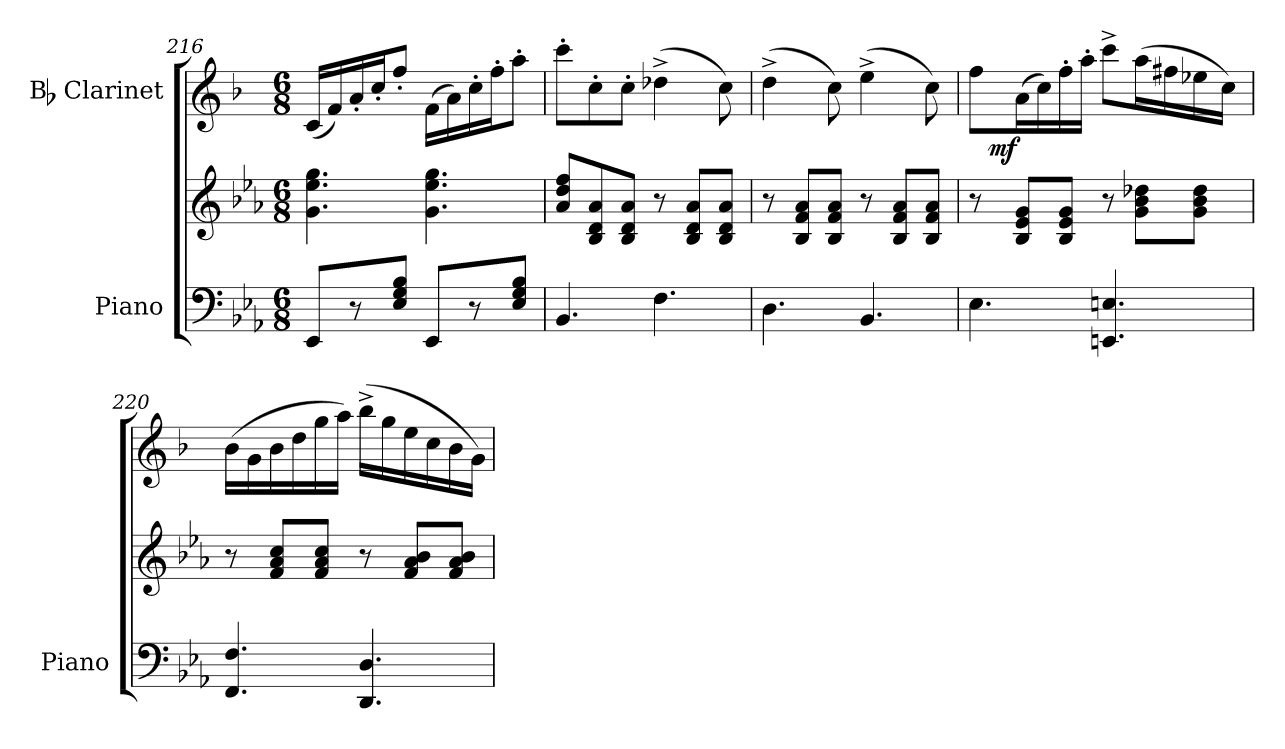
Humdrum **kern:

**kern	**kern	**kern	**dynam
*part2	*part2	*part1	*part1
*staff3	*staff2	*staff1	*staff1
*I"Piano	*	*I"Bb Clarinet	*
*I'Piano	*	*	*
*clefF4	*clefG2	*clefG2	*
*	*	*ITrd1c2	*
*k[b-e-a-]	*k[b-e-a-]	*k[b-e-a-]	*
*E-:	*E-:	*E-:	*
*M6/8	*M6/8	*M6/8	*
=216	=216	=216	=216
8EE-/L	4.g\ 4.ee-\ 4.gg\	(<16B-/LL	.
.	.	16e-/)	.
8r	.	16g'</	.
.	.	16b-'</J	.
8E-/ 8G/ 8B-/J	.	8ee-'</J	.
8EE-/L	4.g\ 4.ee-\ 4.gg\	(>16e-\LL	.
.	.	16g\)	.
8r	.	16b-'>\	.
.	.	16ee-'>\J	.
8E-/ 8G/ 8B-/J	.	8gg'>\J	.
=217	=217	=217	=217
4.BB-/	8a-/ 8dd/ 8ff/L	8bb-'>\L	.
.	8B-/ 8d/ 8a-/	8b-'>\	.
.	8B-/ 8d/ 8a-/J	8b-'>\J	.
4.F\	8r	(>4cc-X^>\	.
.	8B-/ 8d/ 8a-/L	.	.
.	8B-/ 8d/ 8a-/J	8b-\)	.
=218	=218	=218	=218
4.D\	8r	(>4cc^>\	.
.	8B-/ 8f/ 8a-/L	.	.
.	8B-/ 8f/ 8a-/J	8b-\)	.
4.BB-/	8r	(>4dd^>\	.
.	8B-/ 8f/ 8a-/L	.	.
.	8B-/ 8f/ 8a-/J	8b-\)	.
=219	=219	=219	=219
*	*	*^	*
4.E-\	8r	8ee-\L	32ryy	.
.	.	.	128ryy	.
.	.	.	2048ryy	.
!	!	!	!	!LO:DY:b
.	.	.	2ryy	mf
.	8B-/ 8e-/ 8g/L	(>16g\L	.	.
.	.	16b-\)	.	.
.	8B-/ 8e-/ 8g/J	16ee-'>\	.	.
.	.	16gg'>\JJ	.	.
4.EEn/ 4.En/	8r	8bb-^>\L	.	.
.	8g\ 8b-\ 8dd-X\L	(>16gg\L	.	.
.	.	.	8ryy	.
.	.	16een\	.	.
.	8g\ 8b-\ 8dd-\J	16dd-X\	.	.
.	.	.	16ryy	.
.	.	16b-\JJ)	.	.
.	.	.	64ryy	.
.	.	.	256...ryy	.
*	*	*v	*v	*
!!LO:LB:g=z
=220	=220	=220	=220
4.FF/ 4.F/	8r	(>16a-\LL	.
.	.	16f\	.
.	8f/ 8a-/ 8cc/L	16a-\	.
.	.	16cc\	.
.	8f/ 8a-/ 8cc/J	16ff\	.
.	.	16gg\JJ)	.
4.DD/ 4.D/	8r	(>16aa-^>\LL	.
.	.	16ff\	.
.	8f/ 8a-/ 8b-/L	16dd\	.
.	.	16b-\	.
.	8f/ 8a-/ 8b-/J	16a-\	.
.	.	16f\JJ)	.
=	=	=	=
*-	*-	*-	*-
